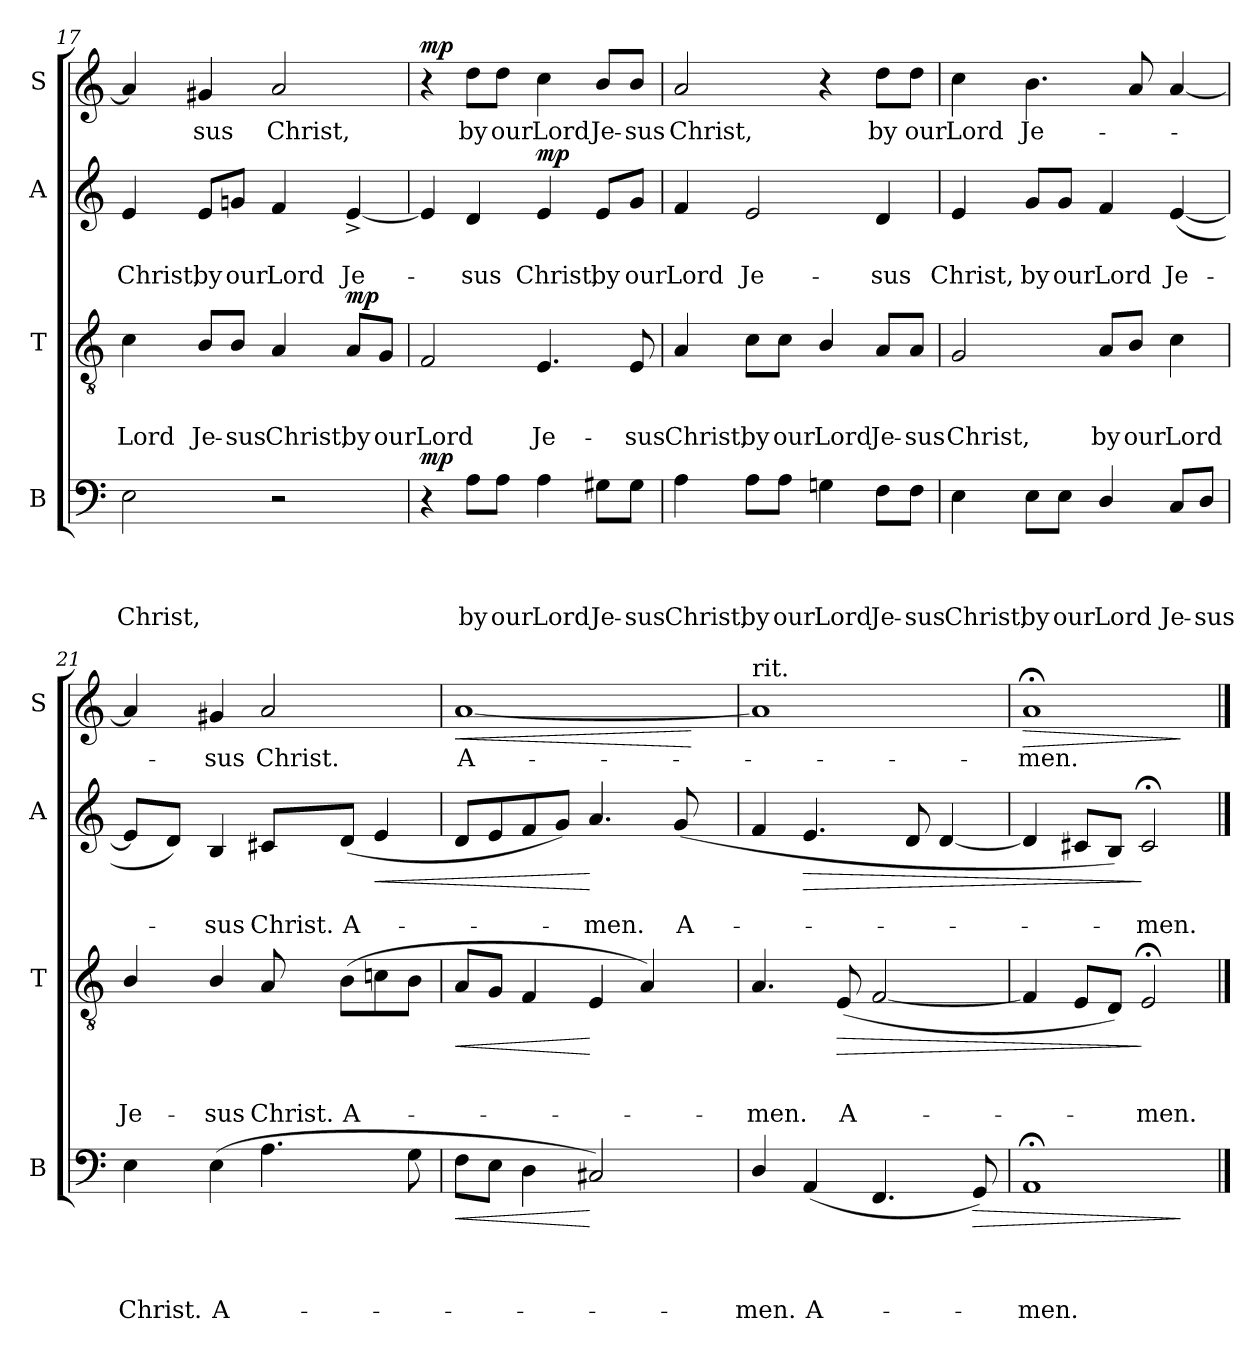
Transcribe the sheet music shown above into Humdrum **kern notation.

**kern	**text	**text	**text	**text	**dynam	**kern	**text	**text	**text	**dynam	**kern	**text	**text	**dynam	**kern	**text	**dynam
*part4	*part4	*part4	*part4	*part4	*part4	*part3	*part3	*part3	*part3	*part3	*part2	*part2	*part2	*part2	*part1	*part1	*part1
*staff4	*staff4	*staff4	*staff4	*staff4	*staff4	*staff3	*staff3	*staff3	*staff3	*staff3	*staff2	*staff2	*staff2	*staff2	*staff1	*staff1	*staff1
*I"B	*	*	*	*	*	*I"T	*	*	*	*	*I"A	*	*	*	*I"S	*	*
*I'B	*	*	*	*	*	*I'T	*	*	*	*	*I'A	*	*	*	*I'S	*	*
!!LO:LB:g=z
*clefF4	*	*	*	*	*	*clefGv2	*	*	*	*	*clefG2	*	*	*	*clefG2	*	*
*k[]	*	*	*	*	*	*k[]	*	*	*	*	*k[]	*	*	*	*k[]	*	*
*C:	*	*	*	*	*	*C:	*	*	*	*	*C:	*	*	*	*C:	*	*
=17	=17	=17	=17	=17	=17	=17	=17	=17	=17	=17	=17	=17	=17	=17	=17	=17	=17
!	!	!	!	!LO:LY:b	!	!	!	!	!LO:LY:b	!	!	!	!LO:LY:b	!	!	!	!
2E\	.	.	.	Christ,	.	4c\	.	.	Lord	.	4e/	.	Christ,	.	4a/]	.	.
!	!	!	!	!	!	!	!	!	!LO:LY:b	!	!	!	!LO:LY:b	!	!	!LO:LY:b	!
.	.	.	.	.	.	8B/L	.	.	Je-	.	8e/L	.	by	.	4g#X/	-sus	.
!	!	!	!	!	!	!	!	!	!LO:LY:b	!	!	!	!LO:LY:b	!	!	!	!
.	.	.	.	.	.	8B/J	.	.	-sus	.	8gni/J	.	our	.	.	.	.
!	!	!	!	!	!	!	!	!	!LO:LY:b	!	!	!	!LO:LY:b	!	!	!LO:LY:b	!
2r	.	.	.	.	.	4A/	.	.	Christ,	.	4f/	.	Lord	.	2a/	Christ,	.
!	!	!	!	!	!	!	!	!	!LO:LY:b	!LO:DY:a	!	!	!LO:LY:b	!	!	!	!
.	.	.	.	.	.	8A/L	.	.	by	mp	[4e^>/	.	Je-	.	.	.	.
!	!	!	!	!	!	!	!	!	!LO:LY:b	!	!	!	!	!	!	!	!
.	.	.	.	.	.	8G/J	.	.	our	.	.	.	.	.	.	.	.
=18	=18	=18	=18	=18	=18	=18	=18	=18	=18	=18	=18	=18	=18	=18	=18	=18	=18
!	!	!	!	!	!LO:DY:a	!	!	!	!LO:LY:b	!	!	!	!	!	!	!	!LO:DY:a
4r	.	.	.	.	mp	2F/	.	.	Lord	.	4e/]	.	.	.	4r	.	mp
!	!	!	!	!LO:LY:b	!	!	!	!	!	!	!	!	!LO:LY:b	!	!	!LO:LY:b	!
8A\L	.	.	.	by	.	.	.	.	.	.	4d/	.	-sus	.	8dd\L	by	.
!	!	!	!	!LO:LY:b	!	!	!	!	!	!	!	!	!	!	!	!LO:LY:b	!
8A\J	.	.	.	our	.	.	.	.	.	.	.	.	.	.	8dd\J	our	.
!	!	!	!	!LO:LY:b	!	!	!	!	!LO:LY:b	!	!	!	!LO:LY:b	!LO:DY:a	!	!LO:LY:b	!
4A\	.	.	.	Lord	.	4.E/	.	.	Je-	.	4e/	.	Christ,	mp	4cc\	Lord	.
!	!	!	!	!LO:LY:b	!	!	!	!	!	!	!	!	!LO:LY:b	!	!	!LO:LY:b	!
8G#X\L	.	.	.	Je-	.	.	.	.	.	.	8e/L	.	by	.	8b/L	Je-	.
!	!	!	!	!LO:LY:b	!	!	!	!	!LO:LY:b	!	!	!	!LO:LY:b	!	!	!LO:LY:b	!
8G#\J	.	.	.	-sus	.	8E/	.	.	-sus	.	8g/J	.	our	.	8b/J	-sus	.
=19	=19	=19	=19	=19	=19	=19	=19	=19	=19	=19	=19	=19	=19	=19	=19	=19	=19
!	!	!	!	!LO:LY:b	!	!	!	!	!LO:LY:b	!	!	!	!LO:LY:b	!	!	!LO:LY:b	!
4A\	.	.	.	Christ,	.	4A/	.	.	Christ,	.	4f/	.	Lord	.	2a/	Christ,	.
!	!	!	!	!LO:LY:b	!	!	!	!	!LO:LY:b	!	!	!	!LO:LY:b	!	!	!	!
8A\L	.	.	.	by	.	8c\L	.	.	by	.	2e/	.	Je-	.	.	.	.
!	!	!	!	!LO:LY:b	!	!	!	!	!LO:LY:b	!	!	!	!	!	!	!	!
8A\J	.	.	.	our	.	8c\J	.	.	our	.	.	.	.	.	.	.	.
!	!	!	!	!LO:LY:b	!	!	!	!	!LO:LY:b	!	!	!	!	!	!	!	!
4Gni\	.	.	.	Lord	.	4B/	.	.	Lord	.	.	.	.	.	4r	.	.
!	!	!	!	!LO:LY:b	!	!	!	!	!LO:LY:b	!	!	!	!LO:LY:b	!	!	!LO:LY:b	!
8F\L	.	.	.	Je-	.	8A/L	.	.	Je-	.	4d/	.	-sus	.	8dd\L	by	.
!	!	!	!	!LO:LY:b	!	!	!	!	!LO:LY:b	!	!	!	!	!	!	!LO:LY:b	!
8F\J	.	.	.	-sus	.	8A/J	.	.	-sus	.	.	.	.	.	8dd\J	our	.
=20	=20	=20	=20	=20	=20	=20	=20	=20	=20	=20	=20	=20	=20	=20	=20	=20	=20
!	!	!	!	!LO:LY:b	!	!	!	!	!LO:LY:b	!	!	!	!LO:LY:b	!	!	!LO:LY:b	!
4E\	.	.	.	Christ,	.	2G/	.	.	Christ,	.	4e/	.	Christ,	.	4cc\	Lord	.
!	!	!	!	!LO:LY:b	!	!	!	!	!	!	!	!	!LO:LY:b	!	!	!LO:LY:b	!
8E\L	.	.	.	by	.	.	.	.	.	.	8g/L	.	by	.	4.b\	Je-	.
!	!	!	!	!LO:LY:b	!	!	!	!	!	!	!	!	!LO:LY:b	!	!	!	!
8E\J	.	.	.	our	.	.	.	.	.	.	8g/J	.	our	.	.	.	.
!	!	!	!	!LO:LY:b	!	!	!	!	!LO:LY:b	!	!	!	!LO:LY:b	!	!	!	!
4D/	.	.	.	Lord	.	8A/L	.	.	by	.	4f/	.	Lord	.	.	.	.
!	!	!	!	!	!	!	!	!	!LO:LY:b	!	!	!	!	!	!	!	!
.	.	.	.	.	.	8B/J	.	.	our	.	.	.	.	.	8a/	.	.
!	!	!	!	!LO:LY:b	!	!	!	!	!LO:LY:b	!	!	!	!LO:LY:b	!	!	!	!
8C/L	.	.	.	Je-	.	4c\	.	.	Lord	.	(<[4e/	.	Je-	.	[4a/	.	.
!	!	!	!	!LO:LY:b	!	!	!	!	!	!	!	!	!	!	!	!	!
8D/J	.	.	.	-sus	.	.	.	.	.	.	.	.	.	.	.	.	.
!!LO:LB:g=z
=21	=21	=21	=21	=21	=21	=21	=21	=21	=21	=21	=21	=21	=21	=21	=21	=21	=21
!	!	!	!	!LO:LY:b	!	!	!	!	!LO:LY:b	!	!	!	!	!	!	!	!
4E\	.	.	.	Christ.	.	4B/	.	.	Je-	.	8e/L]	.	.	.	4a/]	.	.
.	.	.	.	.	.	.	.	.	.	.	8d/J)	.	.	.	.	.	.
!	!	!	!	!LO:LY:b	!	!	!	!	!LO:LY:b	!	!	!	!LO:LY:b	!	!	!LO:LY:b	!
(>4E\	.	.	.	A-	.	4B/	.	.	-sus	.	4B/	.	-sus	.	4g#X/	-sus	.
!	!	!	!	!	!	!	!	!	!LO:LY:b	!	!	!	!LO:LY:b	!	!	!LO:LY:b	!
4.A\	.	.	.	.	.	8A/	.	.	Christ.	.	8c#X/L	.	Christ.	.	2a/	Christ.	.
!	!	!	!	!	!	!	!	!	!LO:LY:b	!	!	!	!LO:LY:b	!	!	!	!
.	.	.	.	.	.	(>8B\L	.	.	A-	.	(<8d/J	.	A-	.	.	.	.
!	!	!	!	!	!	!	!	!	!	!	!	!	!	!LO:HP:b	!	!	!
.	.	.	.	.	.	8cn\	.	.	.	.	4e/	.	.	<	.	.	.
8G\	.	.	.	.	.	8B\J	.	.	.	.	.	.	.	.	.	.	.
=22	=22	=22	=22	=22	=22	=22	=22	=22	=22	=22	=22	=22	=22	=22	=22	=22	=22
!	!	!	!	!	!LO:HP:b	!	!	!	!	!LO:HP:b	!	!	!	!	!	!LO:LY:b	!LO:HP:b
8F\L	.	.	.	.	<	8A/L	.	.	.	<	8d/L	.	.	.	[1a	A-	<
8E\J	.	.	.	.	.	8G/J	.	.	.	.	8e/	.	.	.	.	.	.
4D\	.	.	.	.	.	4F/	.	.	.	.	8f/	.	.	.	.	.	.
.	.	.	.	.	.	.	.	.	.	.	8g/J)	.	.	.	.	.	.
!	!	!	!	!	!	!	!	!	!	!	!	!	!LO:LY:b	!	!	!	!
2C#X/)	.	.	.	.	[	4E/	.	.	.	[	4.a/	.	-men.	[	.	.	.
.	.	.	.	.	.	4A/)	.	.	.	.	.	.	.	.	.	.	.
!	!	!	!	!	!	!	!	!	!	!	!	!	!LO:LY:b	!	!	!	!
.	.	.	.	.	.	.	.	.	.	.	(<8g/	.	A-	.	.	.	.
.	.	.	.	.	.	.	.	.	.	.	.	.	.	.	.	.	[
=23	=23	=23	=23	=23	=23	=23	=23	=23	=23	=23	=23	=23	=23	=23	=23	=23	=23
!	!	!	!	!	!	!	!	!	!	!	!	!	!	!	!LO:TX:a:t=rit.	!	!
!	!	!	!	!LO:LY:b	!	!	!	!	!LO:LY:b	!	!	!	!	!	!	!	!
4D/	.	.	.	-men.	.	4.A/	.	.	-men.	.	4f/	.	.	.	1a]	.	.
!	!	!	!	!LO:LY:b	!	!	!	!	!	!	!	!	!	!LO:HP:b	!	!	!
(<4AA/	.	.	.	A-	.	.	.	.	.	.	4.e/	.	.	>	.	.	.
!	!	!	!	!	!	!	!	!	!LO:LY:b	!LO:HP:b	!	!	!	!	!	!	!
.	.	.	.	.	.	(<8E/	.	.	A-	>	.	.	.	.	.	.	.
4.FF/	.	.	.	.	.	[2F/	.	.	.	.	.	.	.	.	.	.	.
.	.	.	.	.	.	.	.	.	.	.	8d/	.	.	.	.	.	.
.	.	.	.	.	.	.	.	.	.	.	[4d/	.	.	.	.	.	.
!	!	!	!	!	!LO:HP:b	!	!	!	!	!	!	!	!	!	!	!	!
8GG/)	.	.	.	.	>	.	.	.	.	.	.	.	.	.	.	.	.
=24	=24	=24	=24	=24	=24	=24	=24	=24	=24	=24	=24	=24	=24	=24	=24	=24	=24
!	!	!	!	!LO:LY:b	!	!	!	!	!	!	!	!	!	!	!	!LO:LY:b	!LO:HP:b
1AA;<	.	.	.	-men.	.	4F/]	.	.	.	.	4d/]	.	.	.	1a;<	-men.	>
.	.	.	.	.	.	8E/L	.	.	.	.	8c#X/L	.	.	.	.	.	.
.	.	.	.	.	.	8D/J)	.	.	.	.	8B/J)	.	.	.	.	.	.
!	!	!	!	!	!	!	!	!	!LO:LY:b	!	!	!	!LO:LY:b	!	!	!	!
.	.	.	.	.	.	2E;</	.	.	-men.	]	2c#;</	.	-men.	]	.	.	.
.	.	.	.	.	]	.	.	.	.	.	.	.	.	.	.	.	]
==	==	==	==	==	==	==	==	==	==	==	==	==	==	==	==	==	==
*-	*-	*-	*-	*-	*-	*-	*-	*-	*-	*-	*-	*-	*-	*-	*-	*-	*-
